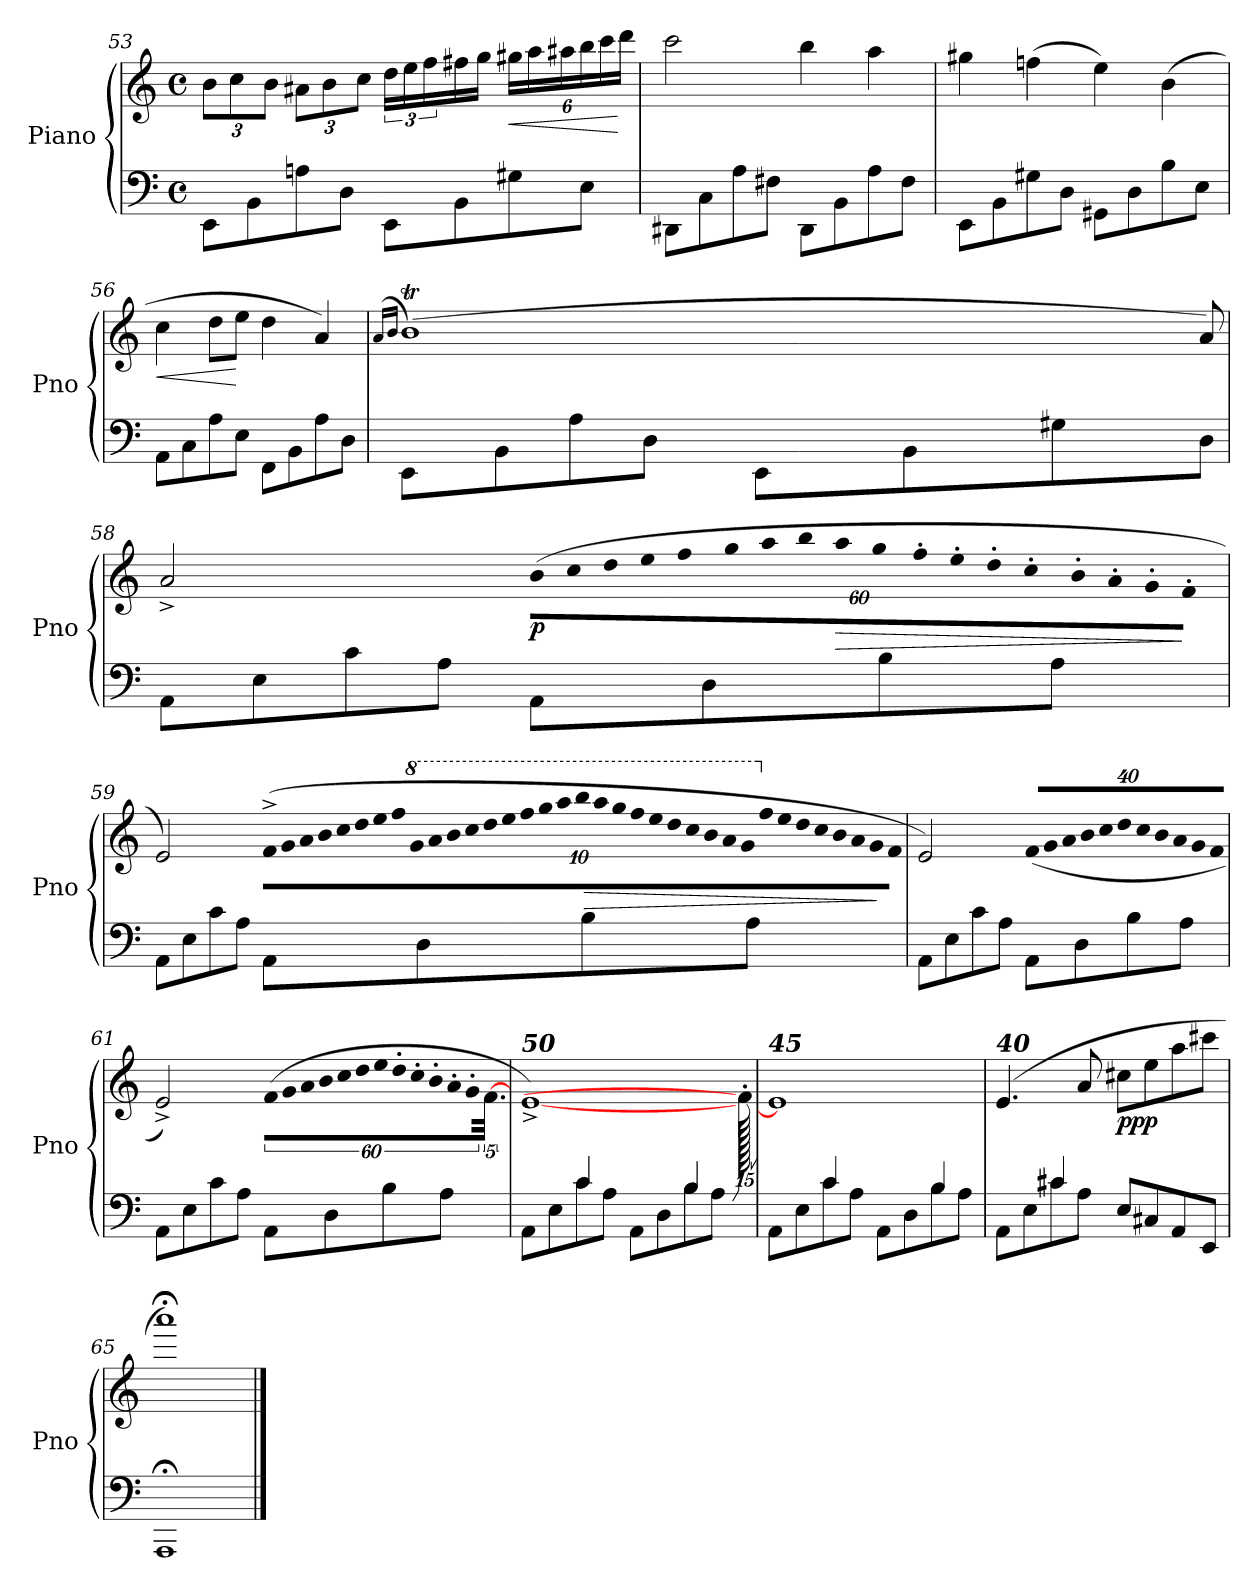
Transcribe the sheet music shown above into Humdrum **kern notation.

**kern	**kern	**dynam
*part1	*part1	*part1
*staff2	*staff1	*staff1/2
*I"Piano	*	*
*I'Pno	*	*
!!LO:LB:g=z
*clefF4	*clefG2	*
*k[]	*k[]	*
*M4/4	*M4/4	*
*met(c)	*met(c)	*
=53	=53	=53
!	!	!LO:DY:b
8EE\L	12b\L	other-dynamics
.	12cc\	.
8BB\	.	.
.	12b\J	.
8An\	12a#X\L	.
.	12b\	.
8D\J	.	.
.	12cc\J	.
8EE\L	24dd\LL	.
.	24ee\	.
.	24ff\	.
8BB\	16ff#X\	.
.	16gg\JJ	.
!	!	!LO:HP:b
8G#X\	24gg#X\LL	<
.	24aa\	.
.	24aa#X\	.
8E\J	24bb\	.
.	24ccc\	.
.	24ddd\JJ	[
=54	=54	=54
!	!	!LO:DY:b
8DD#X\L	2ccc\	other-dynamics
8C\	.	.
8A\	.	.
8F#X\J	.	.
8DD#\L	4bb\	.
8BB\	.	.
8A\	4aa\	.
8F#\J	.	.
=55	=55	=55
8EE\L	4gg#X\	.
8BB\	.	.
8G#X\	(4ffn\	.
8D\J	.	.
8GG#X\L	4ee\)	.
8D\	.	.
8B\	(4b\	.
8E\J	.	.
=56	=56	=56
!	!	!LO:HP:b
8AA\L	4cc\	<
8C\	.	.
8A\	8dd\L	.
8E\J	8ee\J	[
8FF\L	4dd\	.
8BB\	.	.
8A\	4a/)	.
8D\J	.	.
!!LO:PB:g=z
=57	=57	=57
.	(16qa/LL	.
.	16qb/JJ	.
*	*^	*
*	*	*^	*
8EE\L	(1bt)	32ayy	2..ryy	.
.	.	32byy	.	.
.	.	32ccyy	.	.
.	.	32byy	.	.
8BB\	.	32ccyy	.	.
.	.	32byy	.	.
.	.	32ccyy	.	.
.	.	32byy	.	.
8A\	.	32ccyy	.	.
.	.	32byy	.	.
.	.	32ccyy	.	.
.	.	32byy	.	.
8D\J	.	32ccyy	.	.
.	.	32byy	.	.
.	.	64ccyy	.	.
.	.	64byy	.	.
.	.	64ccyy	.	.
.	.	64byy	.	.
8EE\L	.	64ccyy	.	.
.	.	64byy	.	.
.	.	64ccyy	.	.
.	.	64byy	.	.
.	.	64ccyy	.	.
.	.	64byy	.	.
.	.	64ccyy	.	.
.	.	64byy	.	.
8BB\	.	64ccyy	.	.
.	.	64byy	.	.
.	.	64ccyy	.	.
.	.	64byy	.	.
.	.	64ccyy	.	.
.	.	64byy	.	.
.	.	64ccyy	.	.
.	.	64byy	.	.
8G#X\	.	64ccyy	.	.
.	.	64byy	.	.
.	.	64ccyy	.	.
.	.	64byy	.	.
.	.	64ccyy	.	.
.	.	64byy	.	.
.	.	64ccyy	.	.
.	.	64byy	.	.
8D\J	.	8ryy	8a/)	.
*	*v	*v	*v	*
!!LO:LB:g=z
=58	=58	=58
8AA\L	2a^/	.
8E\	.	.
8c\	.	.
8A\J	.	.
!	!LO:N:vis=16	!LO:DY:b
8AA\L	(1920%53b\LL	p
!	!LO:N:vis=16	!
.	1920%53cc\	.
!	!LO:N:vis=16	!
.	1920%53dd\	.
!	!LO:N:vis=16	!
.	1920%53ee\	.
!	!LO:N:vis=16	!
.	1920%53ff\	.
8D\	.	.
!	!LO:N:vis=16	!
.	1920%53gg\	.
!	!LO:N:vis=16	!
.	1920%53aa\	.
!	!LO:N:vis=16	!
.	1920%53bb\	.
!	!LO:N:vis=16	!LO:HP:b
.	1920%53aa\	>
!	!LO:N:vis=16	!
.	1920%53gg\	.
8B\	.	.
!	!LO:N:vis=16	!
.	1920%53ff'\	.
!	!LO:N:vis=16	!
.	1920%53ee'\	.
!	!LO:N:vis=16	!
.	1920%53dd'\	.
!	!LO:N:vis=16	!
.	1920%53cc'\	.
8A\J	.	.
!	!LO:N:vis=16	!
.	1920%53b'\	.
!	!LO:N:vis=16	!
.	1920%53a'\	.
!	!LO:N:vis=16	!
.	1920%53g'\	.
!	!LO:N:vis=16	!
.	1920%53f'\JJ	]
.	320ryy	.
=59	=59	=59
8AA\L	2e/)	.
8E\	.	.
8c\	.	.
8A\J	.	.
!	!LO:N:vis=16	!
8AA\L	(640%9f^\LL	.
!	!LO:N:vis=16	!
.	640%9g\	.
!	!LO:N:vis=16	!
.	640%9a\	.
!	!LO:N:vis=16	!
.	640%9b\	.
!	!LO:N:vis=16	!
.	640%9cc\	.
!	!LO:N:vis=16	!
.	640%9dd\	.
!	!LO:N:vis=16	!
.	640%9ee\	.
!	!LO:N:vis=16	!
.	640%9ff\	.
*	*8va	*
!	!LO:N:vis=16	!
.	640%9gg\	.
!	!	!LO:DY:b=2
8D\	.	other-dynamics
!	!LO:N:vis=16	!
.	640%9aa\	.
!	!LO:N:vis=16	!
.	640%9bb\	.
!	!LO:N:vis=16	!
.	640%9ccc\	.
!	!LO:N:vis=16	!
.	640%9ddd\	.
!	!LO:N:vis=16	!
.	640%9eee\	.
!	!LO:N:vis=16	!
.	640%9fff\	.
!	!LO:N:vis=16	!
.	640%9ggg\	.
!	!LO:N:vis=16	!
.	640%9aaa\	.
!	!LO:N:vis=16	!
.	640%9bbb\	.
8B\	.	.
!	!LO:N:vis=16	!LO:HP:b
.	640%9aaa\	>
!	!LO:N:vis=16	!
.	640%9ggg\	.
!	!LO:N:vis=16	!
.	640%9fff\	.
!	!LO:N:vis=16	!
.	640%9eee\	.
!	!LO:N:vis=16	!
.	640%9ddd\	.
!	!LO:N:vis=16	!
.	640%9ccc\	.
!	!LO:N:vis=16	!
.	640%9bb\	.
!	!LO:N:vis=16	!
.	640%9aa\	.
!	!LO:N:vis=16	!
.	640%9gg\	.
8A\J	.	.
*	*X8va	*
!	!LO:N:vis=16	!
.	640%9ff\	.
!	!LO:N:vis=16	!
.	640%9ee\	.
!	!LO:N:vis=16	!
.	640%9dd\	.
!	!LO:N:vis=16	!
.	640%9cc\	.
!	!LO:N:vis=16	!
.	640%9b\	.
!	!LO:N:vis=16	!
.	640%9a\	.
!	!LO:N:vis=16	!
.	640%9g\	.
!	!LO:N:vis=16	!
.	640%9f\JJ	]
.	128ryy	.
!!LO:LB:g=z
=60	=60	=60
8AA\L	2e/)	.
8E\	.	.
8c\	.	.
8A\J	.	.
!	!LO:N:vis=8	!LO:DY:a
8AA\L	(640%29f/L	other-dynamics
!	!LO:N:vis=8	!
.	640%29g/	.
!	!LO:N:vis=8	!
.	640%29a/	.
8D\	.	.
!	!LO:N:vis=8	!
.	640%29b/	.
!	!LO:N:vis=8	!
.	640%29cc/	.
!	!LO:N:vis=8	!
.	640%29dd/	.
8B\	.	.
!	!LO:N:vis=8	!
.	640%29cc/	.
!	!LO:N:vis=8	!
.	640%29b/	.
!	!LO:N:vis=8	!
.	640%29a/	.
8A\J	.	.
!	!LO:N:vis=8	!
.	640%29g/	.
!	!LO:N:vis=8	!
.	640%29f/J	.
.	640ryy	.
=61	=61	=61
8AA\L	2e^/)	.
8E\	.	.
8c\	.	.
8A\J	.	.
!	!LO:N:vis=8	!LO:DY:a
8AA\L	(960%37f\L	other-dynamics
!	!LO:N:vis=8	!
.	960%37g\	.
!	!LO:N:vis=8	!
.	960%37a\	.
!	!LO:N:vis=8	!
.	960%37b\	.
8D\	.	.
!	!LO:N:vis=8	!
.	960%37cc\	.
!	!LO:N:vis=8	!
.	960%37dd\	.
!	!LO:N:vis=8	!
.	960%37ee\	.
8B\	.	.
!	!LO:N:vis=8	!
.	960%37dd'\	.
!	!LO:N:vis=8	!
.	960%37cc'\	.
!	!LO:N:vis=8	!
.	960%37b'\	.
8A\J	.	.
!	!LO:N:vis=8	!
.	960%37a'\	.
!	!LO:N:vis=8	!
.	960%37g'\	.
.	[40.f\J	.
=62	=62	=62
*^	*	*
!	!	!LO:TX:a:Bi:t=50	!
!	!	!	!LO:DY:b
8AA\L	4ryy	[1e^)	other-dynamics
8E\	.	.	.
8c\	4c/	.	.
8A\J	.	.	.
8AA\L	4ryy	.	.
8D\	.	.	.
8B\	4B/	.	.
8A\J	.	.	.
960ryy	960ryy	960f'\]	.
=63	=63	=63	=63
!	!	!LO:TX:a:Bi:t=45	!
8AA\L	4ryy	1e]	.
8E\	.	.	.
8c\	4c/	.	.
8A\J	.	.	.
8AA\L	4ryy	.	.
8D\	.	.	.
8B\	4B/	.	.
8A\J	.	.	.
!!LO:LB:g=z
=64	=64	=64	=64
!	!	!LO:TX:a:Bi:t=40	!
8AA\L	4ryy	(4.e/	.
8E\	.	.	.
8c#X\	4c#X/	.	.
8A\J	.	8a/	.
!	!	!	!LO:DY:b
8E/L	2ryy	8cc#X\L	ppp
8C#X/	.	8ee\	.
8AA/	.	8aa\	.
8EE/J	.	8ccc#X\J	.
*v	*v	*	*
=65	=65	=65
1AAA;	1aaa;<)	.
==	==	==
*-	*-	*-
